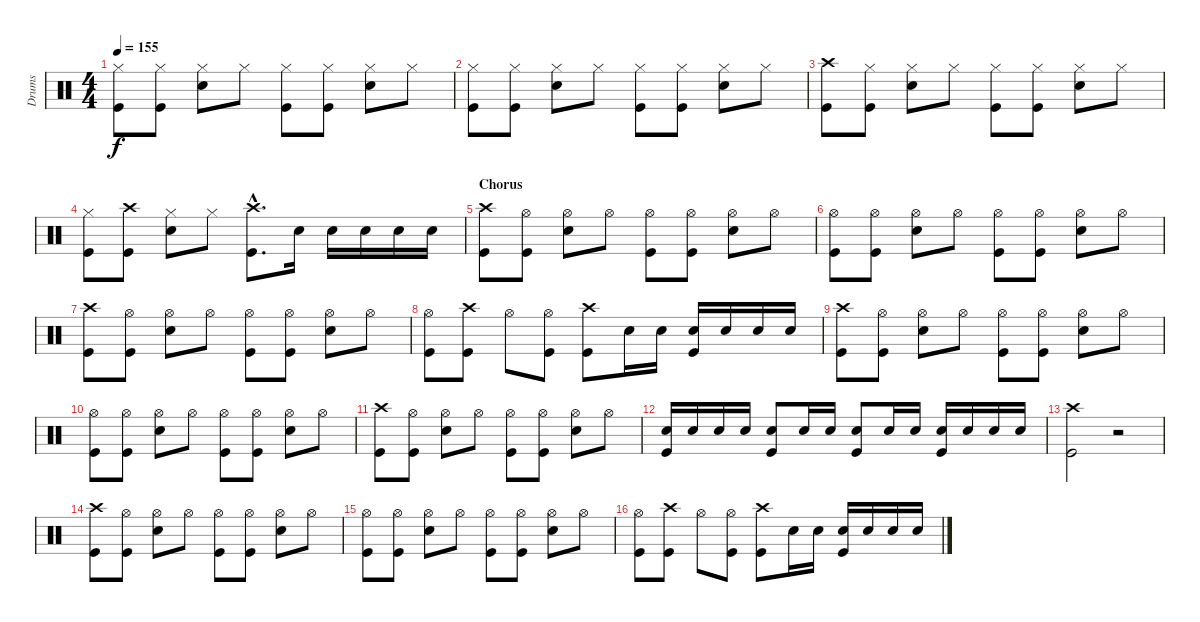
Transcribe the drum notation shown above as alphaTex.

\track ("Drums" "Drums") {instrument percussion}
\staff {score}
\articulation defaults
\ts (4 4)
\tempo 155
\clef neutral
\ks c
("Hi-Hat (closed)" "Kick (hit)").8{dy f} ("Hi-Hat (closed)" "Kick (hit)").8 ("Hi-Hat (closed)" "Snare (hit) 2").8 "Hi-Hat (closed)".8 ("Hi-Hat (closed)" "Kick (hit)").8 ("Hi-Hat (closed)" "Kick (hit)").8 ("Hi-Hat (closed)" "Snare (hit) 2").8 "Hi-Hat (closed)".8 |
("Hi-Hat (closed)" "Kick (hit)").8 ("Hi-Hat (closed)" "Kick (hit)").8 ("Hi-Hat (closed)" "Snare (hit) 2").8 "Hi-Hat (closed)".8 ("Hi-Hat (closed)" "Kick (hit)").8 ("Hi-Hat (closed)" "Kick (hit)").8 ("Hi-Hat (closed)" "Snare (hit) 2").8 "Hi-Hat (closed)".8 |
("Crash high (hit)" "Kick (hit)").8 ("Hi-Hat (closed)" "Kick (hit)").8 ("Hi-Hat (closed)" "Snare (hit) 2").8 "Hi-Hat (closed)".8 ("Hi-Hat (closed)" "Kick (hit)").8 ("Hi-Hat (closed)" "Kick (hit)").8 ("Hi-Hat (closed)" "Snare (hit) 2").8 "Hi-Hat (closed)".8 |
("Hi-Hat (closed)" "Kick (hit)").8 ("Crash high (hit)" "Kick (hit)").8 ("Hi-Hat (closed)" "Snare (hit) 2").8 "Hi-Hat (closed)".8 ("Crash high (hit)"{hac} "Kick (hit)"{hac}).8{d} "Snare (hit) 2".16 "Snare (hit) 2".16 "Snare (hit) 2".16 "Snare (hit) 2".16 "Snare (hit) 2".16 |
\section ("" "Chorus")
("Crash high (hit)" "Kick (hit)").8 ("Hi-Hat (open)" "Kick (hit)").8 ("Hi-Hat (open)" "Snare (hit) 2").8 "Hi-Hat (open)".8 ("Hi-Hat (open)" "Kick (hit)").8 ("Hi-Hat (open)" "Kick (hit)").8 ("Hi-Hat (open)" "Snare (hit) 2").8 "Hi-Hat (open)".8 |
("Hi-Hat (open)" "Kick (hit)").8 ("Hi-Hat (open)" "Kick (hit)").8 ("Hi-Hat (open)" "Snare (hit) 2").8 "Hi-Hat (open)".8 ("Hi-Hat (open)" "Kick (hit)").8 ("Hi-Hat (open)" "Kick (hit)").8 ("Hi-Hat (open)" "Snare (hit) 2").8 "Hi-Hat (open)".8 |
("Crash high (hit)" "Kick (hit)").8 ("Hi-Hat (open)" "Kick (hit)").8 ("Hi-Hat (open)" "Snare (hit) 2").8 "Hi-Hat (open)".8 ("Hi-Hat (open)" "Kick (hit)").8 ("Hi-Hat (open)" "Kick (hit)").8 ("Hi-Hat (open)" "Snare (hit) 2").8 "Hi-Hat (open)".8 |
("Hi-Hat (open)" "Kick (hit)").8 ("Crash high (hit)" "Kick (hit)").8 "Hi-Hat (open)".8 ("Hi-Hat (open)" "Kick (hit)").8 ("Crash high (hit)" "Kick (hit)").8 "Snare (hit) 2".16 "Snare (hit) 2".16 ("Snare (hit) 2" "Kick (hit)").16 "Snare (hit) 2".16 "Snare (hit) 2".16 "Snare (hit) 2".16 |
("Crash high (hit)" "Kick (hit)").8 ("Hi-Hat (open)" "Kick (hit)").8 ("Hi-Hat (open)" "Snare (hit) 2").8 "Hi-Hat (open)".8 ("Hi-Hat (open)" "Kick (hit)").8 ("Hi-Hat (open)" "Kick (hit)").8 ("Hi-Hat (open)" "Snare (hit) 2").8 "Hi-Hat (open)".8 |
("Hi-Hat (open)" "Kick (hit)").8 ("Hi-Hat (open)" "Kick (hit)").8 ("Hi-Hat (open)" "Snare (hit) 2").8 "Hi-Hat (open)".8 ("Hi-Hat (open)" "Kick (hit)").8 ("Hi-Hat (open)" "Kick (hit)").8 ("Hi-Hat (open)" "Snare (hit) 2").8 "Hi-Hat (open)".8 |
("Crash high (hit)" "Kick (hit)").8 ("Hi-Hat (open)" "Kick (hit)").8 ("Hi-Hat (open)" "Snare (hit) 2").8 "Hi-Hat (open)".8 ("Hi-Hat (open)" "Kick (hit)").8 ("Hi-Hat (open)" "Kick (hit)").8 ("Hi-Hat (open)" "Snare (hit) 2").8 "Hi-Hat (open)".8 |
("Snare (hit) 2" "Kick (hit)").16 "Snare (hit) 2".16 "Snare (hit) 2".16 "Snare (hit) 2".16 ("Snare (hit) 2" "Kick (hit)").8 "Snare (hit) 2".16 "Snare (hit) 2".16 ("Snare (hit) 2" "Kick (hit)").8 "Snare (hit) 2".16 "Snare (hit) 2".16 ("Snare (hit) 2" "Kick (hit)").16 "Snare (hit) 2".16 "Snare (hit) 2".16 "Snare (hit) 2".16 |
("Crash high (hit)" "Kick (hit)").2 r.2 |
("Crash high (hit)" "Kick (hit)").8 ("Hi-Hat (open)" "Kick (hit)").8 ("Hi-Hat (open)" "Snare (hit) 2").8 "Hi-Hat (open)".8 ("Hi-Hat (open)" "Kick (hit)").8 ("Hi-Hat (open)" "Kick (hit)").8 ("Hi-Hat (open)" "Snare (hit) 2").8 "Hi-Hat (open)".8 |
("Hi-Hat (open)" "Kick (hit)").8 ("Hi-Hat (open)" "Kick (hit)").8 ("Hi-Hat (open)" "Snare (hit) 2").8 "Hi-Hat (open)".8 ("Hi-Hat (open)" "Kick (hit)").8 ("Hi-Hat (open)" "Kick (hit)").8 ("Hi-Hat (open)" "Snare (hit) 2").8 "Hi-Hat (open)".8 |
("Hi-Hat (open)" "Kick (hit)").8 ("Crash high (hit)" "Kick (hit)").8 "Hi-Hat (open)".8 ("Hi-Hat (open)" "Kick (hit)").8 ("Crash high (hit)" "Kick (hit)").8 "Snare (hit) 2".16 "Snare (hit) 2".16 ("Snare (hit) 2" "Kick (hit)").16 "Snare (hit) 2".16 "Snare (hit) 2".16 "Snare (hit) 2".16
